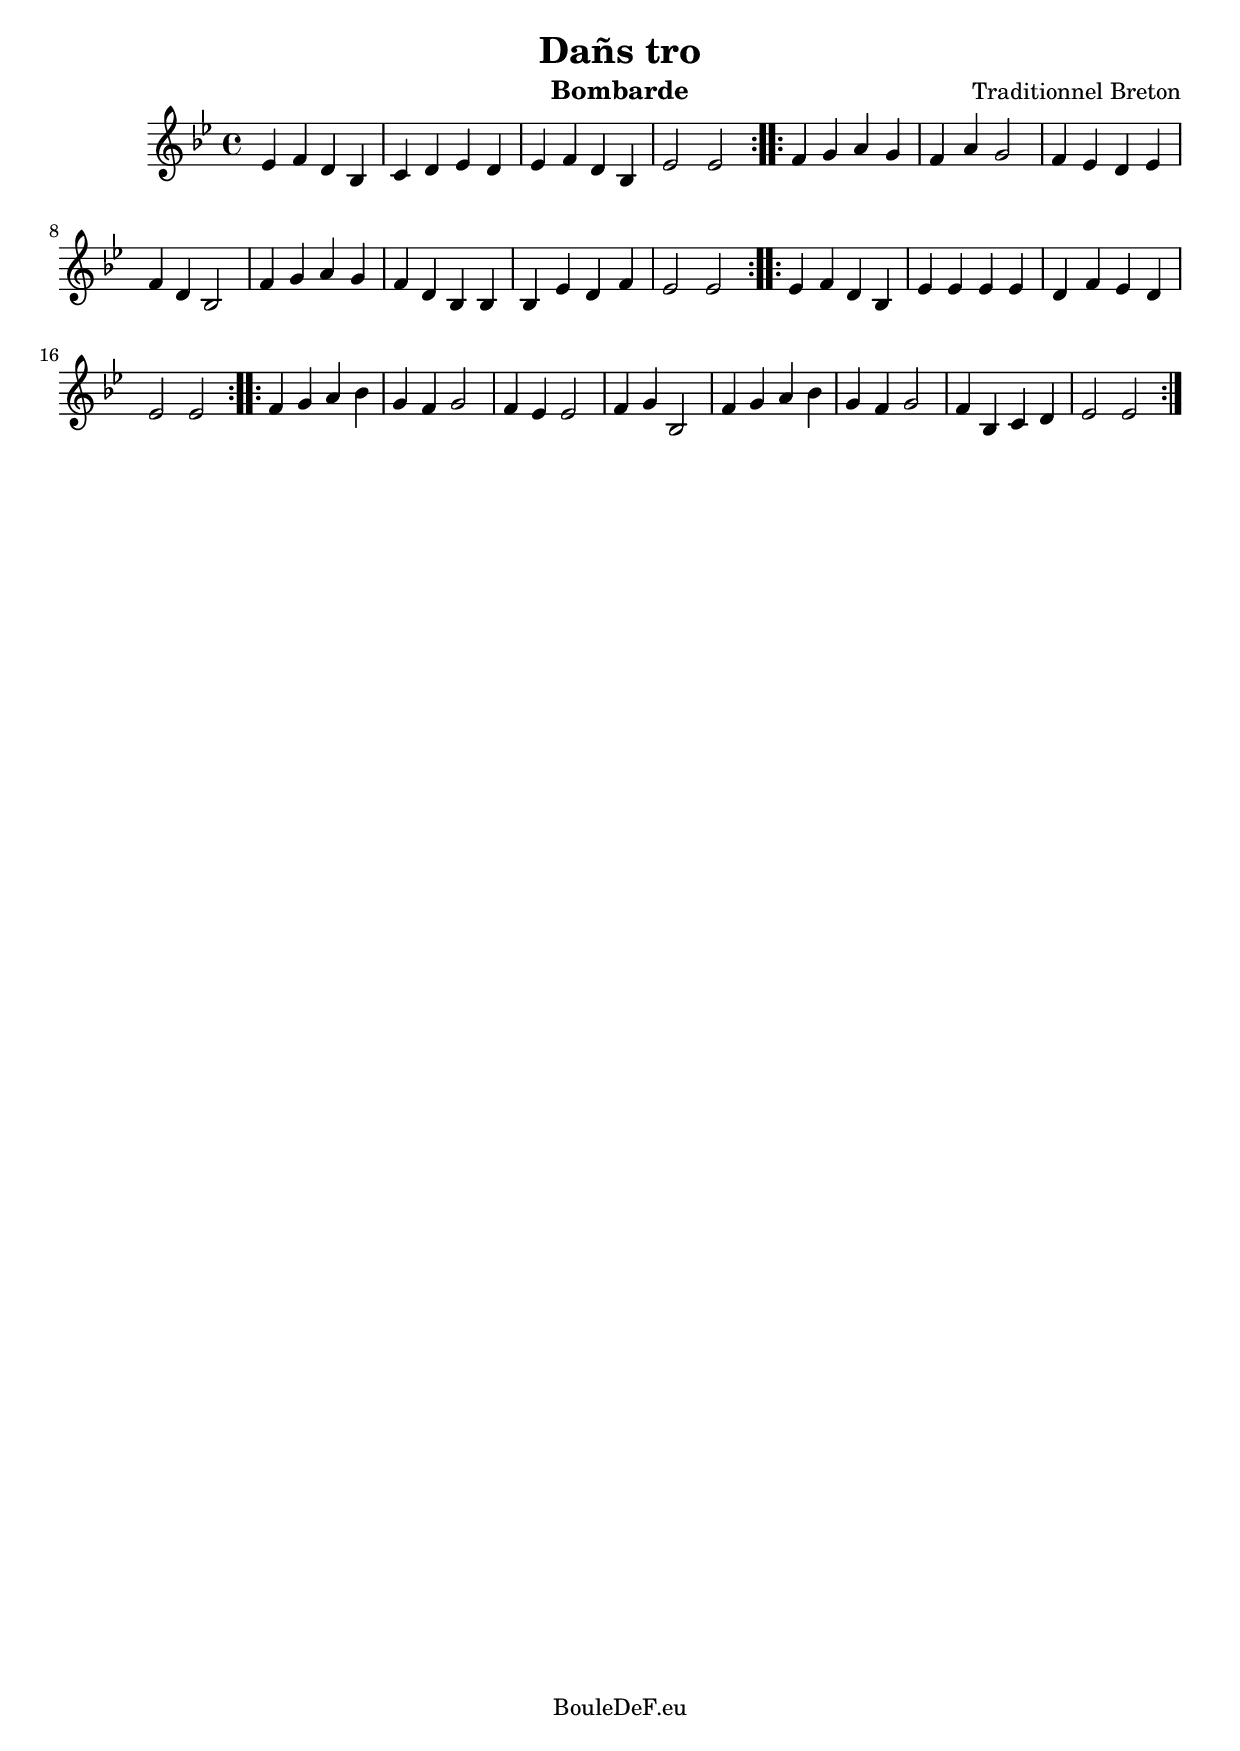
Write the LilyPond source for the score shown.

\version "2.14.2"
\include "italiano.ly"

\header {
	title = "Dañs tro"
	composer = "Traditionnel Breton"
	instrument = "Bombarde"
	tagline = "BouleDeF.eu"
}

\score {
	\new Staff \relative sib {
		\clef "treble"
		\key sib \major
		\time 4/4

		\repeat volta 2 {
			mib4 fa re sib
			| do re mib re
			| mib fa re sib
			| mib2 mib
		}
		\repeat volta 2 {
			fa4 sol la sol
			| fa la sol2
			| fa4 mib re mib
			| fa re sib2
			| fa'4 sol la sol
			| fa re sib sib
			| sib mib re fa
			| mib2 mib
		}
		\repeat volta 2 {
			mib4 fa re sib
			| mib mib mib mib
			| re fa mib re
			| mib2 mib
		}
		\repeat volta 2 {
			fa4 sol la sib
			| sol fa sol2
			| fa4 mib mib2
			| fa4 sol sib,2
			| fa'4 sol la sib
			| sol fa sol2
			| fa4 sib, do re
			| mib2 mib
		}
	}
}
